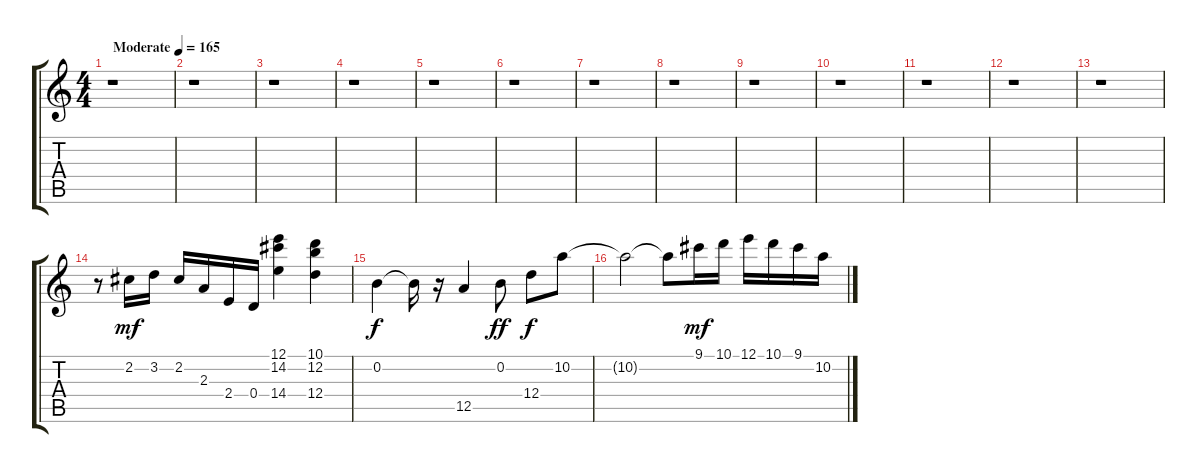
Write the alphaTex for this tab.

\track "" {instrument acousticguitarsteel}
\staff {score tabs}
\tuning (E4 B3 G3 D3 A2 E2) {hide}
\ts (4 4)
\tempo (165 "Moderate")
\clef g2
\ks c
r.1{dy mf instrument acousticguitarsteel} |
r.1 |
r.1 |
r.1 |
r.1 |
r.1 |
r.1 |
r.1 |
r.1 |
r.1 |
r.1 |
r.1 |
r.1 |
r.8 2.2.16 3.2.16 2.2.16 2.3.16 2.4.16 0.4.16 (12.1 14.2 14.4).4 (10.1 12.2 12.4).4 |
0.2.4{dy f} 0.2{t}.16 r.16 12.5.4 0.2.8{dy ff} 12.4.8{dy f} 10.2.8 |
10.2{t}.2 10.2{t}.8 9.1.16{dy mf} 10.1.16 12.1.16 10.1.16 9.1.16 10.2.16
